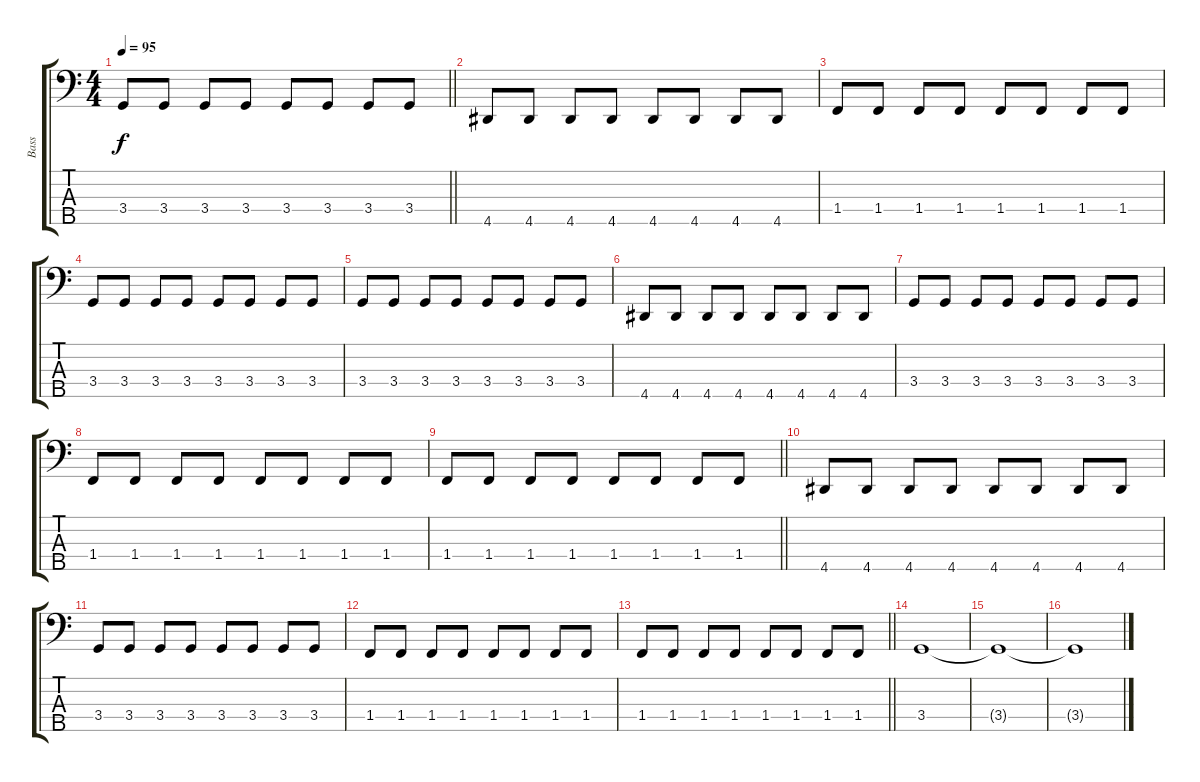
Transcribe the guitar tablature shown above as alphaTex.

\track ("Bass" "Bass") {instrument electricbassfinger}
\staff {score tabs}
\tuning (G2 D2 A1 E1 B0) {hide}
\ts (4 4)
\tempo 95
\clef f4
\barLineRight lightlight
\ks c
3.4.8{dy f} 3.4.8 3.4.8 3.4.8 3.4.8 3.4.8 3.4.8 3.4.8 |
4.5.8 4.5.8 4.5.8 4.5.8 4.5.8 4.5.8 4.5.8 4.5.8 |
1.4.8 1.4.8 1.4.8 1.4.8 1.4.8 1.4.8 1.4.8 1.4.8 |
3.4.8 3.4.8 3.4.8 3.4.8 3.4.8 3.4.8 3.4.8 3.4.8 |
3.4.8 3.4.8 3.4.8 3.4.8 3.4.8 3.4.8 3.4.8 3.4.8 |
4.5.8 4.5.8 4.5.8 4.5.8 4.5.8 4.5.8 4.5.8 4.5.8 |
3.4.8 3.4.8 3.4.8 3.4.8 3.4.8 3.4.8 3.4.8 3.4.8 |
1.4.8 1.4.8 1.4.8 1.4.8 1.4.8 1.4.8 1.4.8 1.4.8 |
\barLineRight lightlight
1.4.8 1.4.8 1.4.8 1.4.8 1.4.8 1.4.8 1.4.8 1.4.8 |
4.5.8 4.5.8 4.5.8 4.5.8 4.5.8 4.5.8 4.5.8 4.5.8 |
3.4.8 3.4.8 3.4.8 3.4.8 3.4.8 3.4.8 3.4.8 3.4.8 |
1.4.8 1.4.8 1.4.8 1.4.8 1.4.8 1.4.8 1.4.8 1.4.8 |
\barLineRight lightlight
1.4.8 1.4.8 1.4.8 1.4.8 1.4.8 1.4.8 1.4.8 1.4.8 |
3.4.1 |
3.4{t}.1 |
3.4{t}.1
